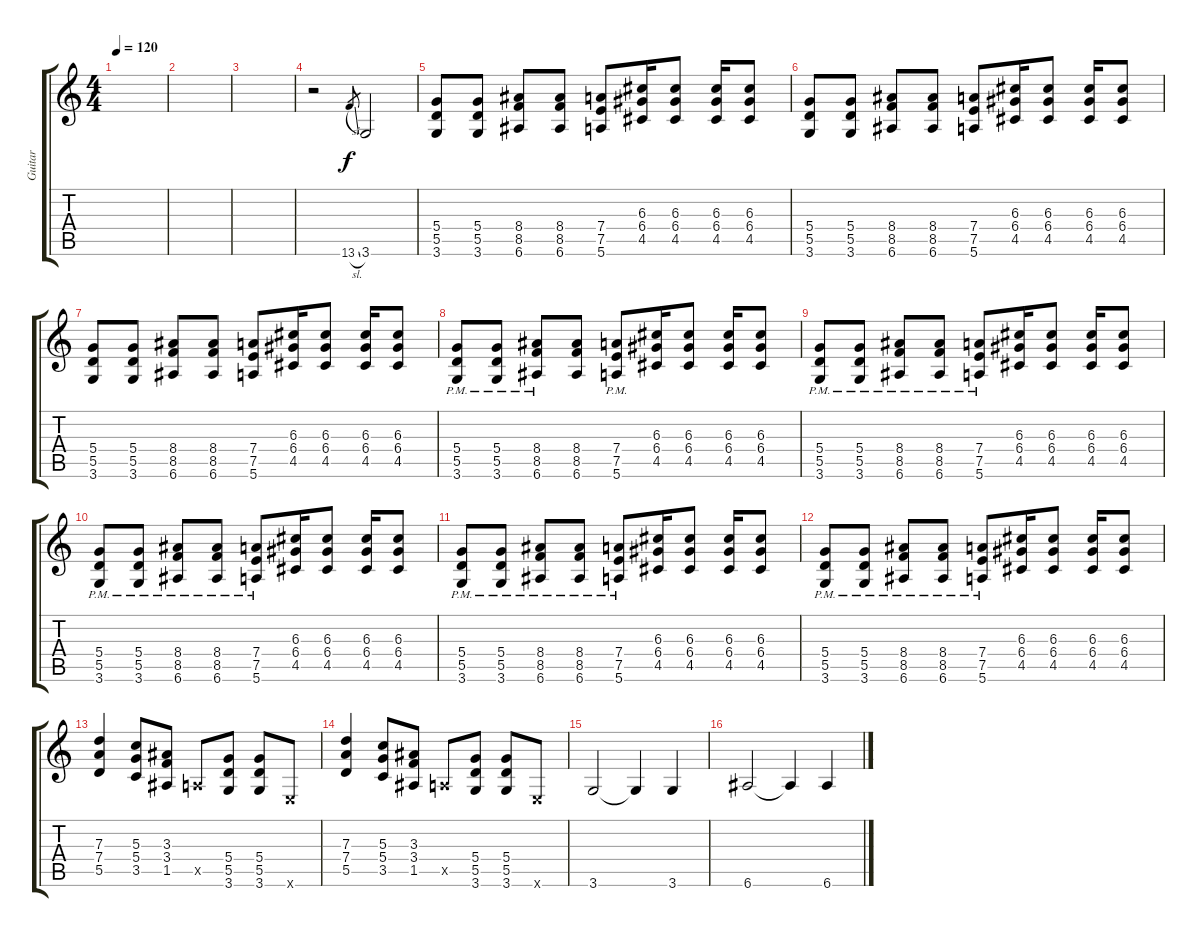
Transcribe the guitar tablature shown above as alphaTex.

\track ("Guitar" "Guitar") {instrument distortionguitar}
\staff {score tabs}
\tuning (E4 B3 G3 D3 A2 E2) {hide}
\ts (4 4)
\tempo 120
\clef g2
\ks c
|
|
|
r.2 13.6{sl}.8{gr} 3.6.2{dy f} |
(5.4 5.5 3.6).8 (5.4 5.5 3.6).8 (8.4 8.5 6.6).8 (8.4 8.5 6.6).8 (7.4 7.5 5.6).8 (6.3 6.4 4.5).16 (6.3 6.4 4.5).8 (6.3 6.4 4.5).16 (6.3 6.4 4.5).8 |
(5.4 5.5 3.6).8 (5.4 5.5 3.6).8 (8.4 8.5 6.6).8 (8.4 8.5 6.6).8 (7.4 7.5 5.6).8 (6.3 6.4 4.5).16 (6.3 6.4 4.5).8 (6.3 6.4 4.5).16 (6.3 6.4 4.5).8 |
(5.4 5.5 3.6).8 (5.4 5.5 3.6).8 (8.4 8.5 6.6).8 (8.4 8.5 6.6).8 (7.4 7.5 5.6).8 (6.3 6.4 4.5).16 (6.3 6.4 4.5).8 (6.3 6.4 4.5).16 (6.3 6.4 4.5).8 |
(5.4{pm} 5.5 3.6).8 (5.4{pm} 5.5 3.6).8 (8.4{pm} 8.5 6.6).8 (8.4 8.5 6.6).8 (7.4 7.5{pm} 5.6{pm}).8 (6.3 6.4 4.5).16 (6.3 6.4 4.5).8 (6.3 6.4 4.5).16 (6.3 6.4 4.5).8 |
(5.4{pm} 5.5{pm} 3.6{pm}).8 (5.4{pm} 5.5{pm} 3.6).8 (8.4{pm} 8.5{pm} 6.6{pm}).8 (8.4{pm} 8.5{pm} 6.6{pm}).8 (7.4{pm} 7.5{pm} 5.6{pm}).8 (6.3 6.4 4.5).16 (6.3 6.4 4.5).8 (6.3 6.4 4.5).16 (6.3 6.4 4.5).8 |
(5.4{pm} 5.5{pm} 3.6{pm}).8 (5.4{pm} 5.5{pm} 3.6).8 (8.4{pm} 8.5{pm} 6.6{pm}).8 (8.4{pm} 8.5{pm} 6.6{pm}).8 (7.4{pm} 7.5{pm} 5.6{pm}).8 (6.3 6.4 4.5).16 (6.3 6.4 4.5).8 (6.3 6.4 4.5).16 (6.3 6.4 4.5).8 |
(5.4{pm} 5.5{pm} 3.6{pm}).8 (5.4{pm} 5.5{pm} 3.6).8 (8.4{pm} 8.5{pm} 6.6{pm}).8 (8.4{pm} 8.5{pm} 6.6{pm}).8 (7.4{pm} 7.5{pm} 5.6{pm}).8 (6.3 6.4 4.5).16 (6.3 6.4 4.5).8 (6.3 6.4 4.5).16 (6.3 6.4 4.5).8 |
(5.4{pm} 5.5{pm} 3.6{pm}).8 (5.4{pm} 5.5{pm} 3.6).8 (8.4{pm} 8.5{pm} 6.6{pm}).8 (8.4{pm} 8.5{pm} 6.6{pm}).8 (7.4{pm} 7.5{pm} 5.6{pm}).8 (6.3 6.4 4.5).16 (6.3 6.4 4.5).8 (6.3 6.4 4.5).16 (6.3 6.4 4.5).8 |
(7.3 7.4 5.5).4 (5.3 5.4 3.5).8 (3.3 3.4 1.5).8 0.5{x}.8 (5.4 5.5 3.6).8 (5.4 5.5 3.6).8 0.6{x}.8 |
(7.3 7.4 5.5).4 (5.3 5.4 3.5).8 (3.3 3.4 1.5).8 0.5{x}.8 (5.4 5.5 3.6).8 (5.4 5.5 3.6).8 0.6{x}.8 |
3.6.2 3.6{t}.4 3.6.4 |
6.6.2 6.6{t}.4 6.6.4
